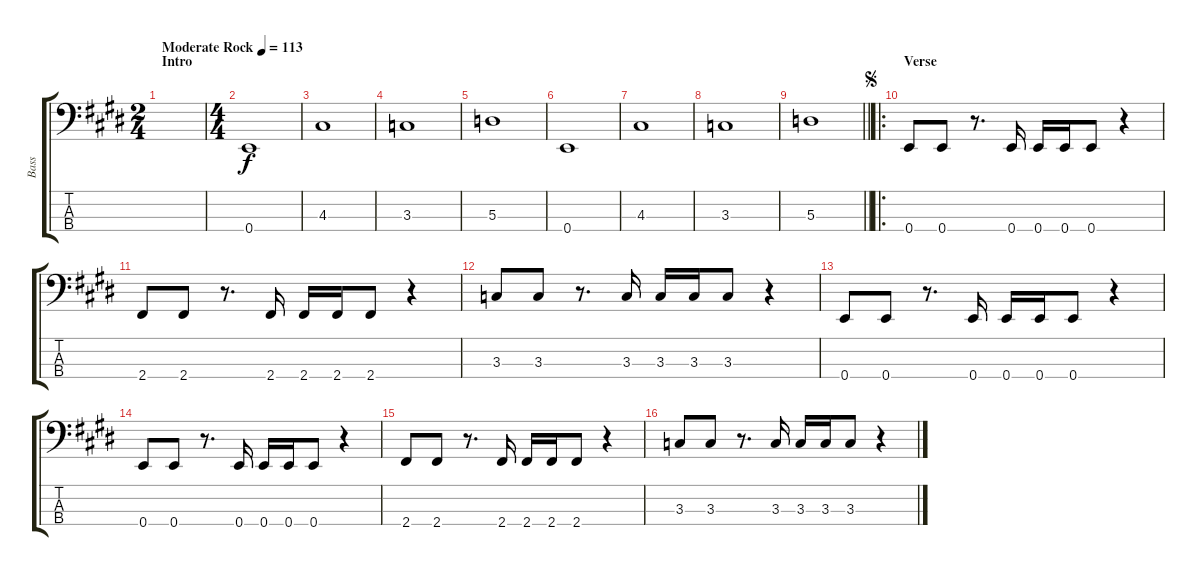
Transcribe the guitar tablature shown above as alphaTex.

\track ("Bass" "Bass") {instrument electricbasspick}
\staff {score tabs}
\tuning (G2 D2 A1 E1) {hide}
\ts (2 4)
\section ("" "Intro")
\tempo (113 "Moderate Rock")
\clef f4
\ks e
|
\ts (4 4)
0.4.1 |
4.3.1 |
3.3.1 |
5.3.1 |
0.4.1 |
4.3.1 |
3.3.1 |
\barLineRight lightlight
5.3.1 |
\ro
\section ("" "Verse")
\jump segno
0.4.8 0.4.8 r.8{d} 0.4.16 0.4.16 0.4.16 0.4.8 r.4 |
2.4.8 2.4.8 r.8{d} 2.4.16 2.4.16 2.4.16 2.4.8 r.4 |
3.3.8 3.3.8 r.8{d} 3.3.16 3.3.16 3.3.16 3.3.8 r.4 |
0.4.8 0.4.8 r.8{d} 0.4.16 0.4.16 0.4.16 0.4.8 r.4 |
0.4.8 0.4.8 r.8{d} 0.4.16 0.4.16 0.4.16 0.4.8 r.4 |
2.4.8 2.4.8 r.8{d} 2.4.16 2.4.16 2.4.16 2.4.8 r.4 |
3.3.8 3.3.8 r.8{d} 3.3.16 3.3.16 3.3.16 3.3.8 r.4
